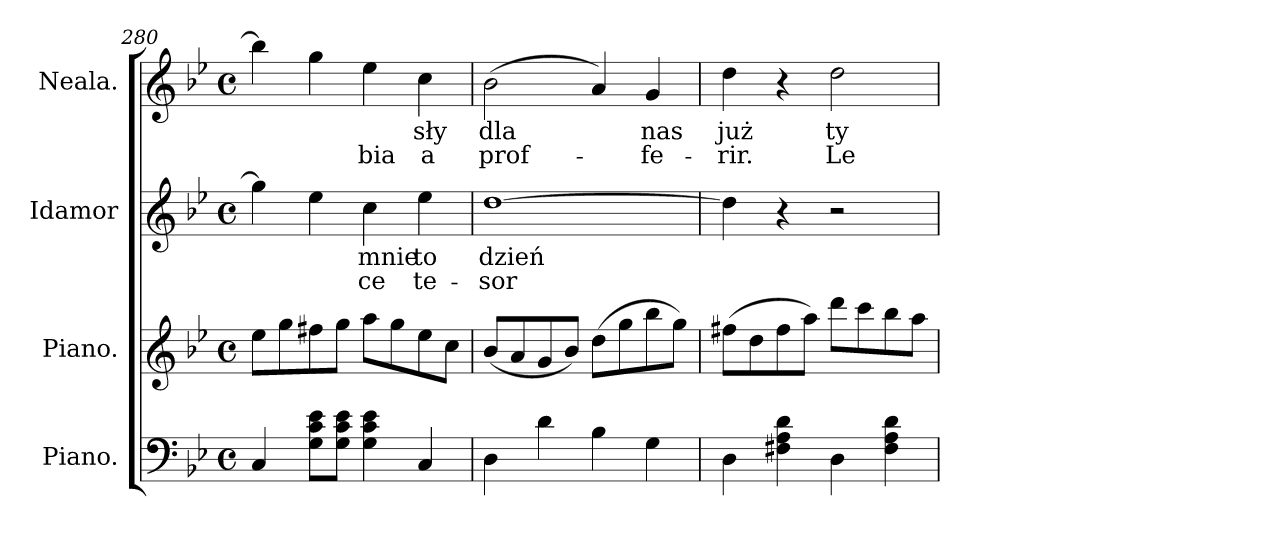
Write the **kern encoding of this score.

**kern	**kern	**kern	**text	**text	**kern	**text	**text
*part4	*part3	*part2	*part2	*part2	*part1	*part1	*part1
*staff4	*staff3	*staff2	*staff2	*staff2	*staff1	*staff1	*staff1
*I"Piano.	*I"Piano.	*I"Idamor	*	*	*I"Neala.	*	*
*	*	*I'I.	*	*	*I'N.	*	*
*clefF4	*clefG2	*clefG2	*	*	*clefG2	*	*
*k[b-e-]	*k[b-e-]	*k[b-e-]	*	*	*k[b-e-]	*	*
*M6/4	*M6/4	*M4/4	*	*	*M4/4	*	*
*met(c)	*met(c)	*met(c)	*	*	*met(c)	*	*
=280	=280	=280	=280	=280	=280	=280	=280
4C/	8ee-\L	4gg\]	.	.	4bb-\]	.	.
.	8gg\	.	.	.	.	.	.
8G\ 8c\ 8e-\L	8ff#X\	4ee-\	.	.	4gg\	.	.
8G\ 8c\ 8e-\J	8gg\J	.	.	.	.	.	.
4G\ 4c\ 4e-\	8aa\L	4cc\	mnie	-ce	4ee-\	.	-bia
.	8gg\	.	.	.	.	.	.
4C/	8ee-\	4ee-\	to	te-	4cc\	-sły	a
.	8cc\J	.	.	.	.	.	.
=281	=281	=281	=281	=281	=281	=281	=281
4D\	(8b-/L	[1dd	dzień	-sor	(2b-\	dla	prof-
.	8a/	.	.	.	.	.	.
4d\	8g/	.	.	.	.	.	.
.	8b-/J)	.	.	.	.	.	.
4B-\	(8dd\L	.	.	.	4a/)	.	.
.	8gg\	.	.	.	.	.	.
4G\	8bb-\	.	.	.	4g/	nas	-fe-
.	8gg\J)	.	.	.	.	.	.
=282	=282	=282	=282	=282	=282	=282	=282
4D\	(8ff#X\L	4dd\]	.	.	4dd\	już	-rir.
.	8dd\	.	.	.	.	.	.
4F#X\ 4A\ 4d\	8ff#\	4r	.	.	4r	.	.
.	8aa\J)	.	.	.	.	.	.
4D\	8ddd\L	2r	.	.	2dd\	ty	Le
.	8ccc\	.	.	.	.	.	.
4F#\ 4A\ 4d\	8bb-\	.	.	.	.	.	.
.	8aa\J	.	.	.	.	.	.
=	=	=	=	=	=	=	=
*-	*-	*-	*-	*-	*-	*-	*-
